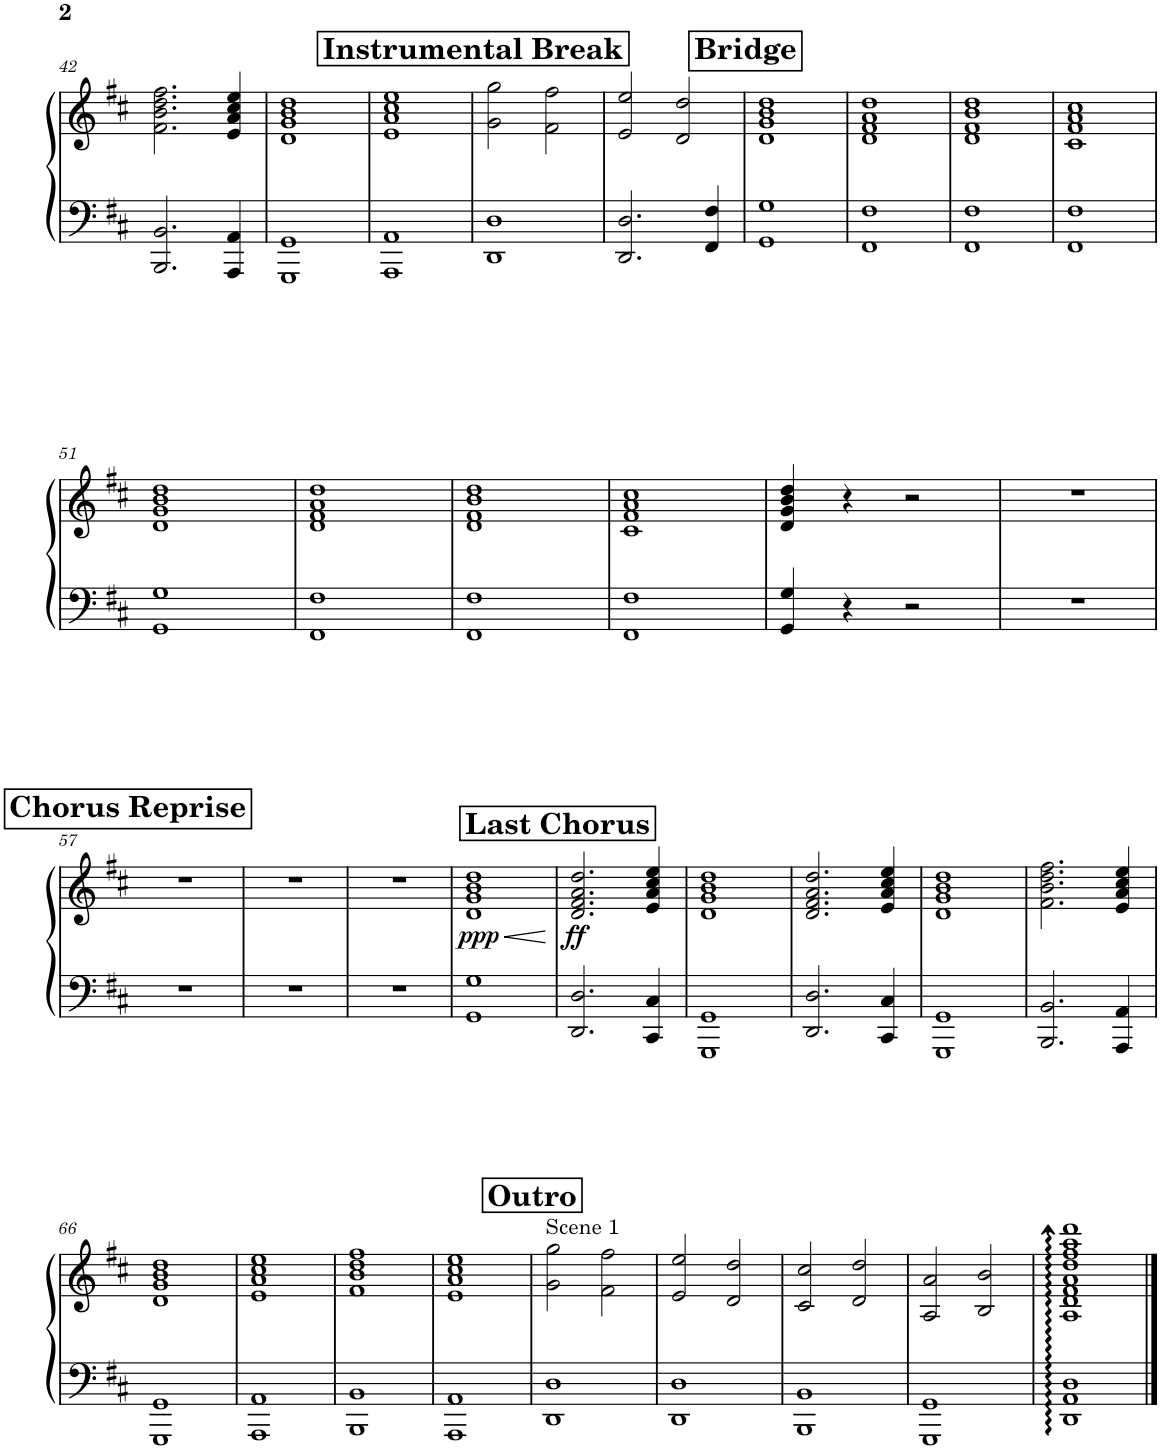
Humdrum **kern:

**kern	**kern	**dynam
*part1	*part1	*part1
*staff2	*staff1	*staff1/2
*I"Mallet Synthesizer	*	*
*I'Mal. Syn.	*	*
!!LO:PB:g=z
*clefF4	*clefG2	*
*k[f#c#]	*k[f#c#]	*
*M4/4	*M4/4	*
=42	=42	=42
2.BBB/ 2.BB/	2.f#\ 2.b\ 2.dd\ 2.ff#\	.
4AAA/ 4AA/	4e/ 4a/ 4cc#/ 4ee/	.
=43	=43	=43
1GGG 1GG	1d 1g 1b 1dd	.
=44	=44	=44
1AAA 1AA	1e 1a 1cc# 1ee	.
!!LO:REH:place=s1:a:B:cj:fs=14:t=Instrumental Break
=45	=45	=45
1DD 1D	2g\ 2gg\	.
.	2f#\ 2ff#\	.
=46	=46	=46
2.DD/ 2.D/	2e/ 2ee/	.
.	2d/ 2dd/	.
4FF#/ 4F#/	.	.
!!LO:REH:place=s1:a:B:cj:fs=14:t=Bridge
=47	=47	=47
1GG 1G	1d 1g 1b 1dd	.
=48	=48	=48
1FF# 1F#	1d 1f# 1a 1dd	.
=49	=49	=49
1FF# 1F#	1d 1f# 1b 1dd	.
=50	=50	=50
1FF# 1F#	1c# 1f# 1a 1cc#	.
!!LO:LB:g=z
=51	=51	=51
1GG 1G	1d 1g 1b 1dd	.
=52	=52	=52
1FF# 1F#	1d 1f# 1a 1dd	.
=53	=53	=53
1FF# 1F#	1d 1f# 1b 1dd	.
=54	=54	=54
1FF# 1F#	1c# 1f# 1a 1cc#	.
=55	=55	=55
4GG/ 4G/	4d/ 4g/ 4b/ 4dd/	.
4r	4r	.
2r	2r	.
=56	=56	=56
1r	1r	.
!!LO:LB:g=z
!!LO:REH:place=s1:a:B:cj:fs=14:t=Chorus Reprise
=57	=57	=57
1r	1r	.
=58	=58	=58
1r	1r	.
=59	=59	=59
1r	1r	.
=60	=60	=60
!	!	!LO:HP:b
!	!	!LO:DY:n=1:b
1GG 1G	1d 1g 1b 1dd	< ppp
.	.	[
!!LO:REH:place=s1:a:B:cj:fs=14:t=Last Chorus
=61	=61	=61
!	!	!LO:DY:b
2.DD/ 2.D/	2.d/ 2.f#/ 2.a/ 2.dd/	ff
4CC#/ 4C#/	4e/ 4a/ 4cc#/ 4ee/	.
=62	=62	=62
1GGG 1GG	1d 1g 1b 1dd	.
=63	=63	=63
2.DD/ 2.D/	2.d/ 2.f#/ 2.a/ 2.dd/	.
4CC#/ 4C#/	4e/ 4a/ 4cc#/ 4ee/	.
=64	=64	=64
1GGG 1GG	1d 1g 1b 1dd	.
=65	=65	=65
2.BBB/ 2.BB/	2.f#\ 2.b\ 2.dd\ 2.ff#\	.
4AAA/ 4AA/	4e/ 4a/ 4cc#/ 4ee/	.
!!LO:LB:g=z
=66	=66	=66
1GGG 1GG	1d 1g 1b 1dd	.
=67	=67	=67
1AAA 1AA	1e 1a 1cc# 1ee	.
=68	=68	=68
1BBB 1BB	1f# 1b 1dd 1ff#	.
=69	=69	=69
1AAA 1AA	1e 1a 1cc# 1ee	.
!!LO:REH:place=s1:a:B:cj:fs=14:t=Outro
=70	=70	=70
!	!LO:TX:a:t=Scene 1	!
1DD 1D	2g\ 2gg\	.
.	2f#\ 2ff#\	.
=71	=71	=71
1DD 1D	2e/ 2ee/	.
.	2d/ 2dd/	.
=72	=72	=72
1BBB 1BB	2c#/ 2cc#/	.
.	2d/ 2dd/	.
=73	=73	=73
1GGG 1GG	2A/ 2a/	.
.	2B/ 2b/	.
=74	=74	=74
1DD:: 1AA:: 1D::	1A:: 1d:: 1f#:: 1a:: 1dd:: 1ff#:: 1aa:: 1ddd::	.
==	==	==
*-	*-	*-
